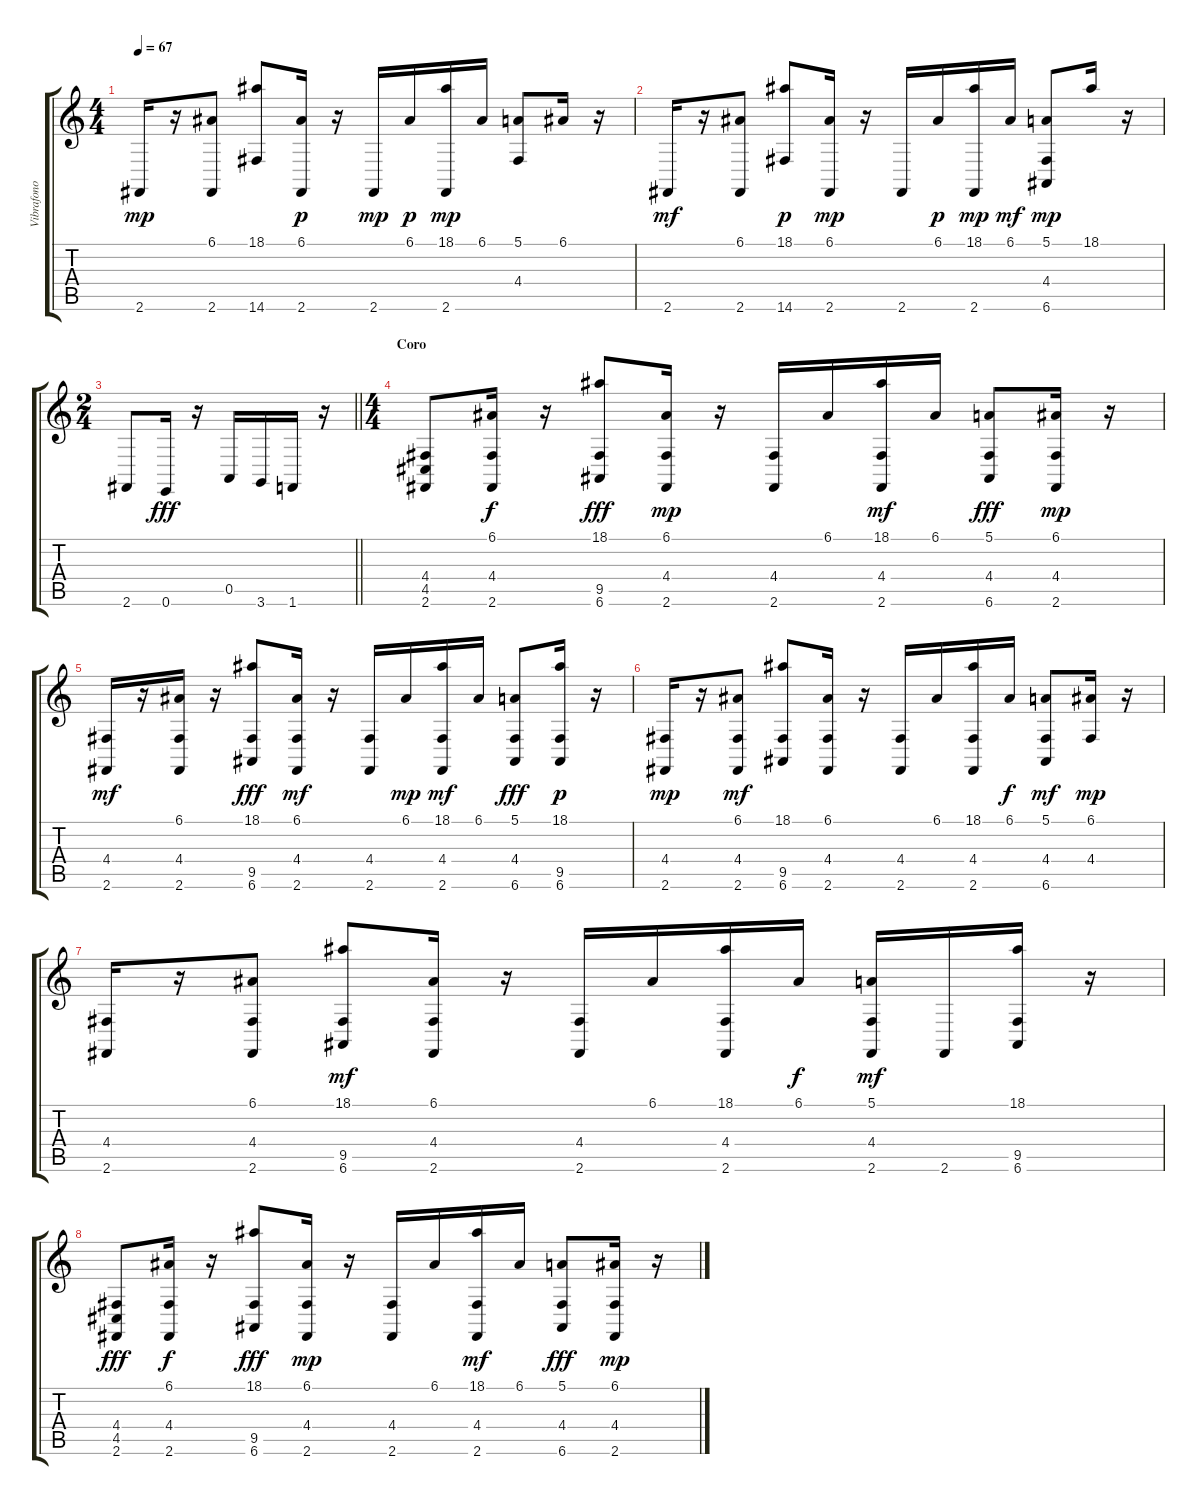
\track ("Vibrafono" "Vibrafono") {instrument vibraphone}
\staff {score tabs}
\tuning (E4 B3 G3 D3 A2 E2) {hide}
\ts (4 4)
\tempo 67
\clef g2
\ks c
2.6.16{dy mp} r.16 (6.1 2.6).8 (18.1 14.6).8 (6.1 2.6).16{dy p} r.16 2.6.16{dy mp} 6.1.16{dy p} (18.1 2.6).16{dy mp} 6.1.16 (5.1 4.4).8 6.1.16 r.16 |
2.6.16{dy mf} r.16 (6.1 2.6).8 (18.1 14.6).8{dy p} (6.1 2.6).16{dy mp} r.16 2.6.16 6.1.16{dy p} (18.1 2.6).16{dy mp} 6.1.16{dy mf} (5.1 4.4 6.6).8{dy mp} 18.1.16 r.16 |
\ts (2 4)
\barLineRight lightlight
2.6.8 0.6.16{dy fff} r.16 0.5.16 3.6.16 1.6.16 r.16 |
\ts (4 4)
\section ("" "Coro")
(4.4 4.5 2.6).8 (6.1 4.4 2.6).16{dy f} r.16 (18.1 9.5 6.6).8{dy fff} (6.1 4.4 2.6).16{dy mp} r.16 (4.4 2.6).16 6.1.16 (18.1 4.4 2.6).16{dy mf} 6.1.16 (5.1 4.4 6.6).8{dy fff} (6.1 4.4 2.6).16{dy mp} r.16 |
(4.4 2.6).16{dy mf} r.16 (6.1 4.4 2.6).16 r.16 (18.1 9.5 6.6).8{dy fff} (6.1 4.4 2.6).16{dy mf} r.16 (4.4 2.6).16 6.1.16{dy mp} (18.1 4.4 2.6).16{dy mf} 6.1.16 (5.1 4.4 6.6).8{dy fff} (18.1 9.5 6.6).16{dy p} r.16 |
(4.4 2.6).16{dy mp} r.16 (6.1 4.4 2.6).8{dy mf} (18.1 9.5 6.6).8 (6.1 4.4 2.6).16 r.16 (4.4 2.6).16 6.1.16 (18.1 4.4 2.6).16 6.1.16{dy f} (5.1 4.4 6.6).8{dy mf} (6.1 4.4).16{dy mp} r.16 |
(4.4 2.6).16 r.16 (6.1 4.4 2.6).8 (18.1 9.5 6.6).8{dy mf} (6.1 4.4 2.6).16 r.16 (4.4 2.6).16 6.1.16 (18.1 4.4 2.6).16 6.1.16{dy f} (5.1 4.4 2.6).16{dy mf} 2.6.16 (18.1 9.5 6.6).16 r.16 |
(4.4 4.5 2.6).8{dy fff} (6.1 4.4 2.6).16{dy f} r.16 (18.1 9.5 6.6).8{dy fff} (6.1 4.4 2.6).16{dy mp} r.16 (4.4 2.6).16 6.1.16 (18.1 4.4 2.6).16{dy mf} 6.1.16 (5.1 4.4 6.6).8{dy fff} (6.1 4.4 2.6).16{dy mp} r.16
